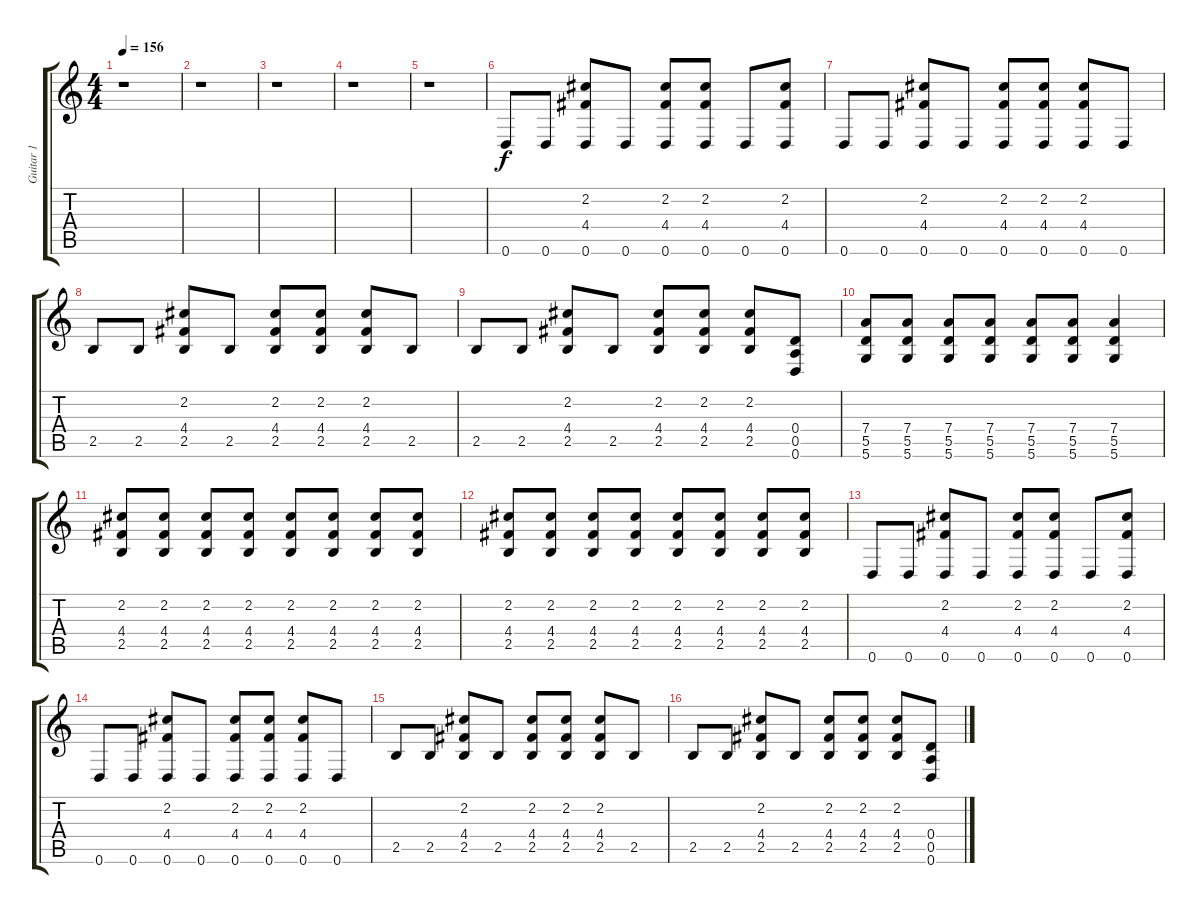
\track ("Guitar 1" "Guitar 1") {solo instrument acousticguitarsteel}
\staff {score tabs}
\tuning (E4 B3 G3 D3 A2 D2) {hide}
\ts (4 4)
\tempo 156
\clef g2
\ks c
r.1{dy f} |
r.1 |
r.1 |
r.1 |
r.1 |
0.6.8 0.6.8 (2.2 4.4 0.6).8 0.6.8 (2.2 4.4 0.6).8 (2.2 4.4 0.6).8 0.6.8 (2.2 4.4 0.6).8 |
0.6.8 0.6.8 (2.2 4.4 0.6).8 0.6.8 (2.2 4.4 0.6).8 (2.2 4.4 0.6).8 (2.2 4.4 0.6).8 0.6.8 |
2.5.8 2.5.8 (2.2 4.4 2.5).8 2.5.8 (2.2 4.4 2.5).8 (2.2 4.4 2.5).8 (2.2 4.4 2.5).8 2.5.8 |
2.5.8 2.5.8 (2.2 4.4 2.5).8 2.5.8 (2.2 4.4 2.5).8 (2.2 4.4 2.5).8 (2.2 4.4 2.5).8 (0.4 0.5 0.6).8 |
(7.4 5.5 5.6).8 (7.4 5.5 5.6).8 (7.4 5.5 5.6).8 (7.4 5.5 5.6).8 (7.4 5.5 5.6).8 (7.4 5.5 5.6).8 (7.4 5.5 5.6).4 |
(2.2 4.4 2.5).8 (2.2 4.4 2.5).8 (2.2 4.4 2.5).8 (2.2 4.4 2.5).8 (2.2 4.4 2.5).8 (2.2 4.4 2.5).8 (2.2 4.4 2.5).8 (2.2 4.4 2.5).8 |
(2.2 4.4 2.5).8 (2.2 4.4 2.5).8 (2.2 4.4 2.5).8 (2.2 4.4 2.5).8 (2.2 4.4 2.5).8 (2.2 4.4 2.5).8 (2.2 4.4 2.5).8 (2.2 4.4 2.5).8 |
0.6.8 0.6.8 (2.2 4.4 0.6).8 0.6.8 (2.2 4.4 0.6).8 (2.2 4.4 0.6).8 0.6.8 (2.2 4.4 0.6).8 |
0.6.8 0.6.8 (2.2 4.4 0.6).8 0.6.8 (2.2 4.4 0.6).8 (2.2 4.4 0.6).8 (2.2 4.4 0.6).8 0.6.8 |
2.5.8 2.5.8 (2.2 4.4 2.5).8 2.5.8 (2.2 4.4 2.5).8 (2.2 4.4 2.5).8 (2.2 4.4 2.5).8 2.5.8 |
2.5.8 2.5.8 (2.2 4.4 2.5).8 2.5.8 (2.2 4.4 2.5).8 (2.2 4.4 2.5).8 (2.2 4.4 2.5).8 (0.4 0.5 0.6).8
